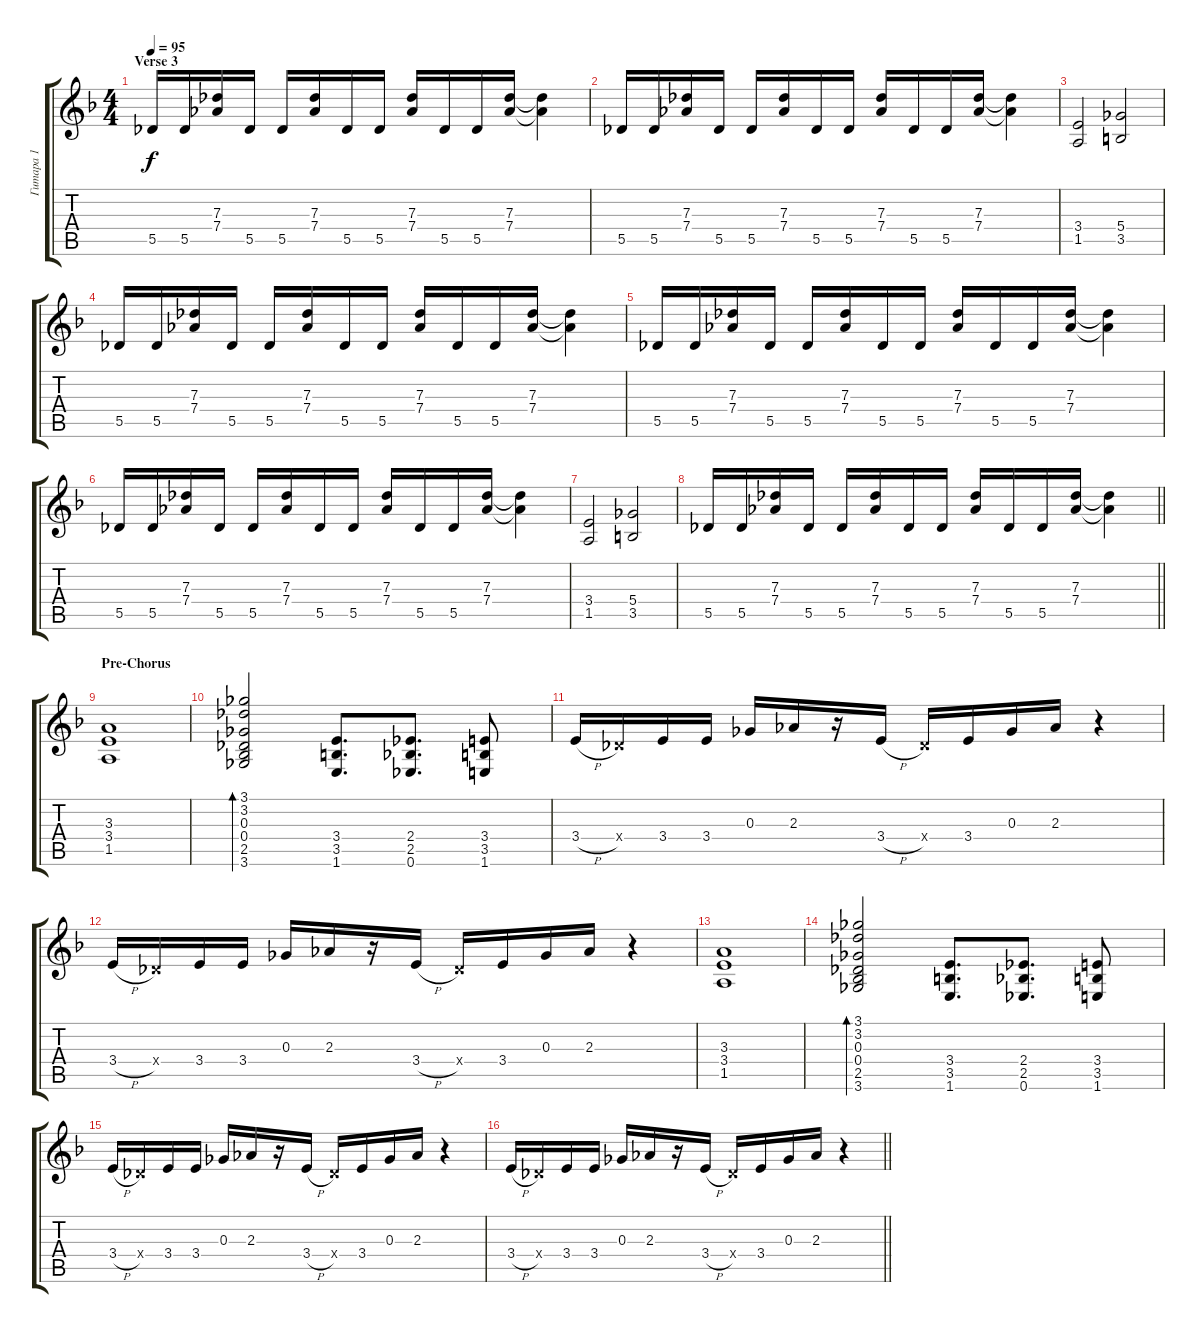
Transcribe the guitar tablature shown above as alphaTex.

\track ("Гитара 1" "Гитара 1") {instrument distortionguitar}
\staff {score tabs}
\tuning (Eb4 Bb3 Gb3 Db3 Ab2 Eb2) {hide}
\ts (4 4)
\section ("" "Verse 3")
\tempo 95
\clef g2
\ks dminor
5.5.16{dy f instrument distortionguitar} 5.5.16 (7.3 7.4).16 5.5.16 5.5.16 (7.3 7.4).16 5.5.16 5.5.16 (7.3 7.4).16 5.5.16 5.5.16 (7.3 7.4).16 (7.3{t} 7.4{t}).4 |
5.5.16 5.5.16 (7.3 7.4).16 5.5.16 5.5.16 (7.3 7.4).16 5.5.16 5.5.16 (7.3 7.4).16 5.5.16 5.5.16 (7.3 7.4).16 (7.3{t} 7.4{t}).4 |
(3.4 1.5).2 (5.4 3.5).2 |
5.5.16 5.5.16 (7.3 7.4).16 5.5.16 5.5.16 (7.3 7.4).16 5.5.16 5.5.16 (7.3 7.4).16 5.5.16 5.5.16 (7.3 7.4).16 (7.3{t} 7.4{t}).4 |
5.5.16 5.5.16 (7.3 7.4).16 5.5.16 5.5.16 (7.3 7.4).16 5.5.16 5.5.16 (7.3 7.4).16 5.5.16 5.5.16 (7.3 7.4).16 (7.3{t} 7.4{t}).4 |
5.5.16 5.5.16 (7.3 7.4).16 5.5.16 5.5.16 (7.3 7.4).16 5.5.16 5.5.16 (7.3 7.4).16 5.5.16 5.5.16 (7.3 7.4).16 (7.3{t} 7.4{t}).4 |
(3.4 1.5).2 (5.4 3.5).2 |
\barLineRight lightlight
5.5.16 5.5.16 (7.3 7.4).16 5.5.16 5.5.16 (7.3 7.4).16 5.5.16 5.5.16 (7.3 7.4).16 5.5.16 5.5.16 (7.3 7.4).16 (7.3{t} 7.4{t}).4 |
\section ("" "Pre-Chorus")
(3.3 3.4 1.5).1 |
(3.1 3.2 0.3 0.4 2.5 3.6).2{bd 120} (3.4 3.5 1.6).8{d} (2.4 2.5 0.6).8{d} (3.4 3.5 1.6).8 |
3.4{h}.16{volume 15} 0.4{x}.16 3.4.16 3.4.16 0.3.16 2.3.16 r.16 3.4{h}.16 0.4{x}.16 3.4.16 0.3.16 2.3.16 r.4 |
3.4{h}.16 0.4{x}.16 3.4.16 3.4.16 0.3.16 2.3.16 r.16 3.4{h}.16 0.4{x}.16 3.4.16 0.3.16 2.3.16 r.4 |
(3.3 3.4 1.5).1{volume 13} |
(3.1 3.2 0.3 0.4 2.5 3.6).2{bd 120} (3.4 3.5 1.6).8{d} (2.4 2.5 0.6).8{d} (3.4 3.5 1.6).8 |
3.4{h}.16{volume 15} 0.4{x}.16 3.4.16 3.4.16 0.3.16 2.3.16 r.16 3.4{h}.16 0.4{x}.16 3.4.16 0.3.16 2.3.16 r.4 |
\barLineRight lightlight
3.4{h}.16 0.4{x}.16 3.4.16 3.4.16 0.3.16 2.3.16 r.16 3.4{h}.16 0.4{x}.16 3.4.16 0.3.16 2.3.16 r.4
